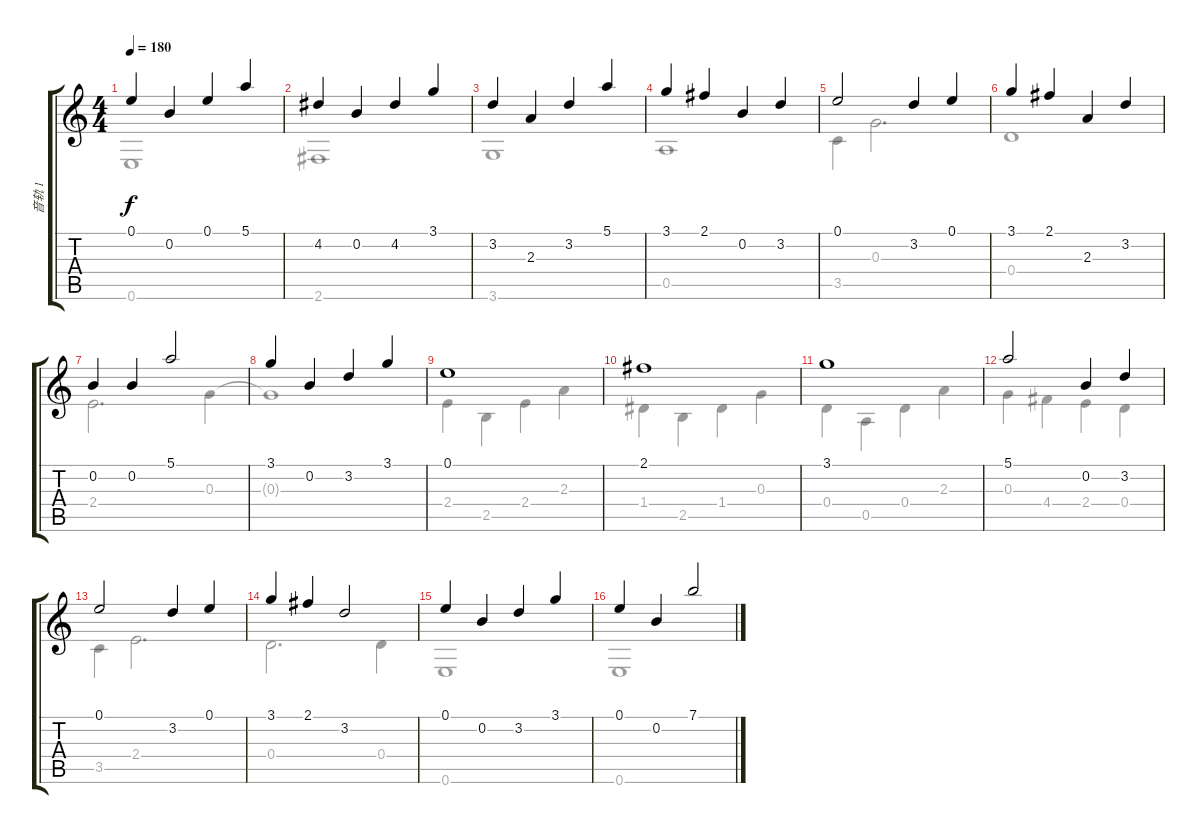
\track ("音轨 1" "音轨 1") {instrument acousticguitarsteel}
\staff {score tabs}
\tuning (E4 B3 G3 D3 A2 E2) {hide}
\voice
\ts (4 4)
\tempo 180
\clef g2
\ks c
0.1.4{dy f} 0.2.4 0.1.4 5.1.4 |
4.2.4 0.2.4 4.2.4 3.1.4 |
3.2.4 2.3.4 3.2.4 5.1.4 |
3.1.4 2.1.4 0.2.4 3.2.4 |
0.1.2 3.2.4 0.1.4 |
3.1.4 2.1.4 2.3.4 3.2.4 |
0.2.4 0.2.4 5.1.2 |
3.1.4 0.2.4 3.2.4 3.1.4 |
0.1.1 |
2.1.1 |
3.1.1 |
5.1.2 0.2.4 3.2.4 |
0.1.2 3.2.4 0.1.4 |
3.1.4 2.1.4 3.2.2 |
0.1.4 0.2.4 3.2.4 3.1.4 |
0.1.4 0.2.4 7.1.2
\voice
\clef g2
\ottava regular
\simile none
\ks c
0.6.1{dy f} |
2.6.1 |
3.6.1 |
0.5.1 |
3.5.4 0.3.2{d} |
0.4.1 |
2.4.2{d} 0.3.4 |
0.3{t}.1 |
2.4.4 2.5.4 2.4.4 2.3.4 |
1.4.4 2.5.4 1.4.4 0.3.4 |
0.4.4 0.5.4 0.4.4 2.3.4 |
0.3.4 4.4.4 2.4.4 0.4.4 |
3.5.4 2.4.2{d} |
0.4.2{d} 0.4.4 |
0.6.1 |
0.6.1
